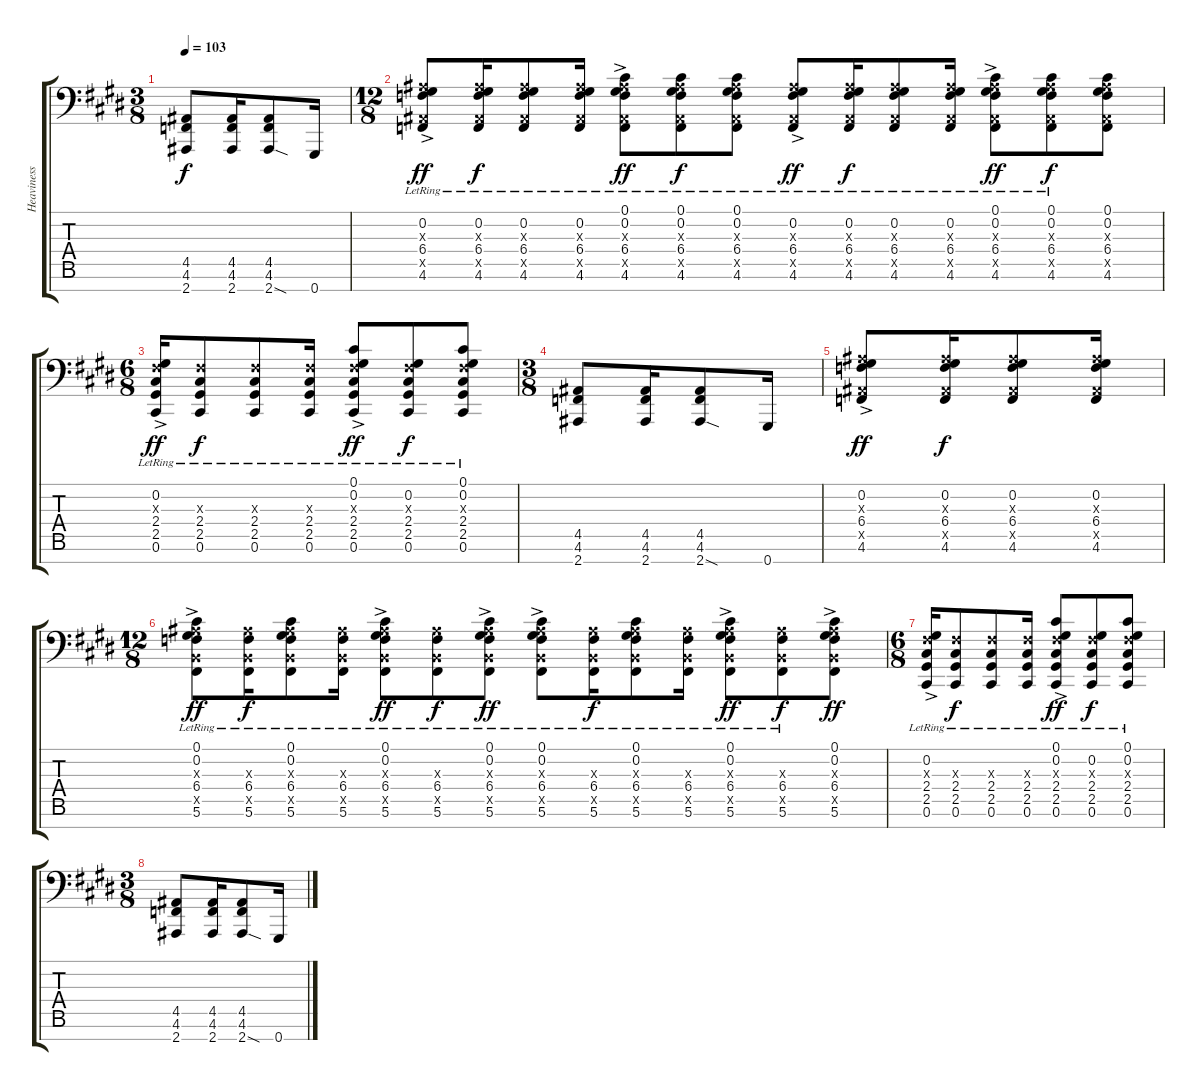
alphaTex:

\track ("Heaviness" "Heaviness") {instrument lead5charang}
\staff {score tabs}
\tuning (Db4 Ab3 E3 B2 Gb2 Db2 Ab1) {hide}
\ts (3 8)
\tempo 103
\clef f4
\ks c#minor
(4.5 4.6 2.7).8{dy f} (4.5 4.6 2.7).16 (4.5 4.6 2.7{sod}).8 0.7.16 |
\ts (12 8)
(0.2{ac lr} 6.3{ac x} 6.4{ac lr} 4.5{ac x} 4.6{ac lr}).8{dy ff} (0.2{lr} 6.3{x} 6.4{lr} 4.5{x} 4.6{lr}).16{dy f} (0.2{lr} 6.3{x} 6.4{lr} 4.5{x} 4.6{lr}).8 (0.2{lr} 6.3{x} 6.4{lr} 4.5{x} 4.6{lr}).16 (0.1{ac lr} 0.2{ac lr} 6.3{ac x} 6.4{ac lr} 4.5{ac x} 4.6{ac lr}).8{dy ff} (0.1{lr} 0.2{lr} 6.3{x} 6.4{lr} 4.5{x} 4.6{lr}).8{dy f} (0.1{lr} 0.2{lr} 6.3{x} 6.4{lr} 4.5{x} 4.6{lr}).8 (0.2{ac lr} 6.3{ac x} 6.4{ac lr} 4.5{ac x} 4.6{ac lr}).8{dy ff} (0.2{lr} 6.3{x} 6.4{lr} 4.5{x} 4.6{lr}).16{dy f} (0.2{lr} 6.3{x} 6.4{lr} 4.5{x} 4.6{lr}).8 (0.2{lr} 6.3{x} 6.4{lr} 4.5{x} 4.6{lr}).16 (0.1{ac lr} 0.2{ac lr} 6.3{ac x} 6.4{ac lr} 4.5{ac x} 4.6{ac lr}).8{dy ff} (0.1{lr} 0.2{lr} 6.3{x} 6.4{lr} 4.5{x} 4.6{lr}).8{dy f} (0.1 0.2 6.3{x} 6.4 4.5{x} 4.6).8 |
\ts (6 8)
\ks e
(0.2{ac lr} 2.3{ac x} 2.4{ac lr} 2.5{ac lr} 0.6{ac lr}).16{dy ff} (2.3{x} 2.4{lr} 2.5{lr} 0.6{lr}).8{dy f} (2.3{x} 2.4{lr} 2.5{lr} 0.6{lr}).8 (2.3{x} 2.4{lr} 2.5{lr} 0.6{lr}).16 (0.1{ac lr} 0.2{ac lr} 2.3{ac x} 2.4{ac lr} 2.5{ac lr} 0.6{ac lr}).8{dy ff} (0.2{lr} 2.3{x} 2.4{lr} 2.5{lr} 0.6{lr}).8{dy f} (0.1{lr} 0.2{lr} 2.3{x} 2.4{lr} 2.5{lr} 0.6{lr}).8 |
\ts (3 8)
\ks c#minor
(4.5 4.6 2.7).8 (4.5 4.6 2.7).16 (4.5 4.6 2.7{sod}).8 0.7.16 |
(0.2{ac} 6.3{ac x} 6.4{ac} 4.5{ac x} 4.6{ac}).8{dy ff} (0.2 6.3{x} 6.4 4.5{x} 4.6).16{dy f} (0.2 6.3{x} 6.4 4.5{x} 4.6).8 (0.2 6.3{x} 6.4 4.5{x} 4.6).16 |
\ts (12 8)
(0.1{ac lr} 0.2{ac lr} 6.3{ac x} 6.4{ac lr} 5.5{ac x} 5.6{ac lr}).8{dy ff} (6.3{x} 6.4{lr} 5.5{x} 5.6{lr}).16{dy f} (0.1{lr} 0.2{lr} 6.3{x} 6.4{lr} 5.5{x} 5.6{lr}).8 (6.3{x} 6.4{lr} 5.5{x} 5.6{lr}).16 (0.1{ac lr} 0.2{ac lr} 6.3{ac x} 6.4{ac lr} 5.5{ac x} 5.6{ac lr}).8{dy ff} (6.3{x} 6.4{lr} 5.5{x} 5.6{lr}).8{dy f} (0.1{ac lr} 0.2{ac lr} 6.3{ac x} 6.4{ac lr} 5.5{ac x} 5.6{ac lr}).8{dy ff} (0.1{ac lr} 0.2{ac lr} 6.3{ac x} 6.4{ac lr} 5.5{ac x} 5.6{ac lr}).8 (6.3{x} 6.4{lr} 5.5{x} 5.6{lr}).16{dy f} (0.1{lr} 0.2{lr} 6.3{x} 6.4{lr} 5.5{x} 5.6{lr}).8 (6.3{x} 6.4{lr} 5.5{x} 5.6{lr}).16 (0.1{ac lr} 0.2{ac lr} 6.3{ac x} 6.4{ac lr} 5.5{ac x} 5.6{ac lr}).8{dy ff} (6.3{x} 6.4{lr} 5.5{x} 5.6{lr}).8{dy f} (0.1{ac} 0.2{ac} 6.3{ac x} 6.4{ac} 5.5{ac x} 5.6{ac}).8{dy ff} |
\ts (6 8)
\ks e
(0.2{ac lr} 2.3{ac x} 2.4{ac lr} 2.5{ac lr} 0.6{ac lr}).16 (2.3{x} 2.4{lr} 2.5{lr} 0.6{lr}).8{dy f} (2.3{x} 2.4{lr} 2.5{lr} 0.6{lr}).8 (2.3{x} 2.4{lr} 2.5{lr} 0.6{lr}).16 (0.1{ac lr} 0.2{ac lr} 2.3{ac x} 2.4{ac lr} 2.5{ac lr} 0.6{ac lr}).8{dy ff} (0.2{lr} 2.3{x} 2.4{lr} 2.5{lr} 0.6{lr}).8{dy f} (0.1{lr} 0.2{lr} 2.3{x} 2.4{lr} 2.5{lr} 0.6{lr}).8 |
\ts (3 8)
\ks c#minor
(4.5 4.6 2.7).8 (4.5 4.6 2.7).16 (4.5 4.6 2.7{sod}).8 0.7.16
